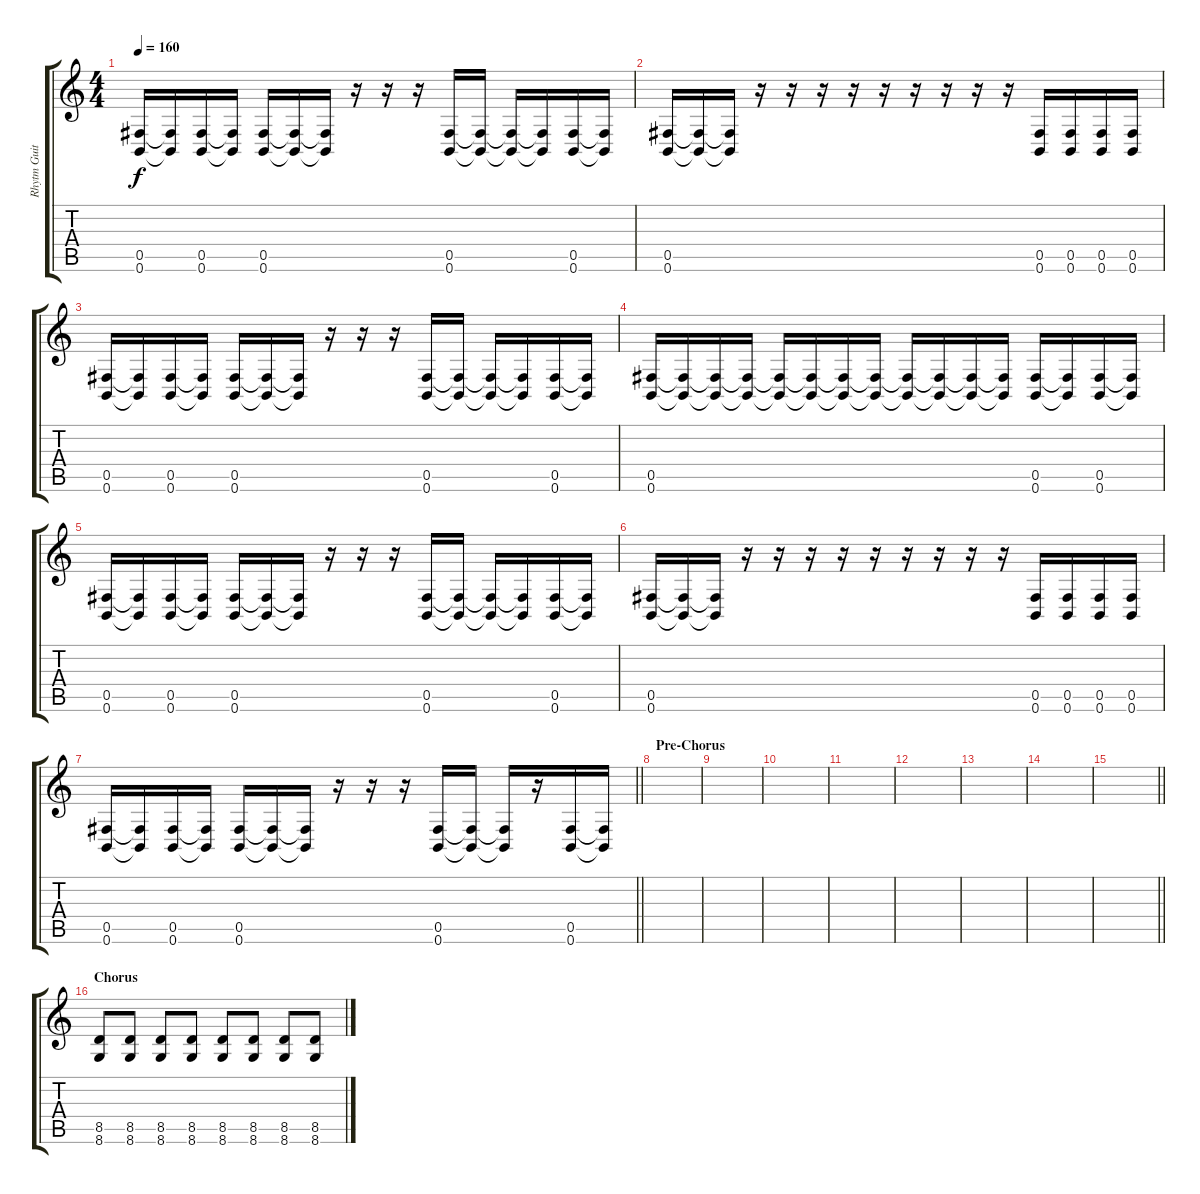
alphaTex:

\track ("Rhytm Guitar" "Rhytm Guit") {instrument distortionguitar}
\staff {score tabs}
\tuning (Db4 Ab3 E3 B2 Gb2 B1) {hide}
\ts (4 4)
\tempo 160
\clef g2
\ks c
(0.5 0.6).16{dy f} (0.5{t} 0.6{t}).16 (0.5 0.6).16 (0.5{t} 0.6{t}).16 (0.5 0.6).16 (0.5{t} 0.6{t}).16 (0.5{t} 0.6{t}).16 r.16 r.16 r.16 (0.5 0.6).16 (0.5{t} 0.6{t}).16 (0.5{t} 0.6{t}).16 (0.5{t} 0.6{t}).16 (0.5 0.6).16 (0.5{t} 0.6{t}).16 |
(0.5 0.6).16 (0.5{t} 0.6{t}).16 (0.5{t} 0.6{t}).16 r.16 r.16 r.16 r.16 r.16 r.16 r.16 r.16 r.16 (0.5 0.6).16 (0.5 0.6).16 (0.5 0.6).16 (0.5 0.6).16 |
(0.5 0.6).16 (0.5{t} 0.6{t}).16 (0.5 0.6).16 (0.5{t} 0.6{t}).16 (0.5 0.6).16 (0.5{t} 0.6{t}).16 (0.5{t} 0.6{t}).16 r.16 r.16 r.16 (0.5 0.6).16 (0.5{t} 0.6{t}).16 (0.5{t} 0.6{t}).16 (0.5{t} 0.6{t}).16 (0.5 0.6).16 (0.5{t} 0.6{t}).16 |
(0.5 0.6).16 (0.5{t} 0.6{t}).16 (0.5{t} 0.6{t}).16 (0.5{t} 0.6{t}).16 (0.5{t} 0.6{t}).16 (0.5{t} 0.6{t}).16 (0.5{t} 0.6{t}).16 (0.5{t} 0.6{t}).16 (0.5{t} 0.6{t}).16 (0.5{t} 0.6{t}).16 (0.5{t} 0.6{t}).16 (0.5{t} 0.6{t}).16 (0.5 0.6).16 (0.5{t} 0.6{t}).16 (0.5 0.6).16 (0.5{t} 0.6{t}).16 |
(0.5 0.6).16 (0.5{t} 0.6{t}).16 (0.5 0.6).16 (0.5{t} 0.6{t}).16 (0.5 0.6).16 (0.5{t} 0.6{t}).16 (0.5{t} 0.6{t}).16 r.16 r.16 r.16 (0.5 0.6).16 (0.5{t} 0.6{t}).16 (0.5{t} 0.6{t}).16 (0.5{t} 0.6{t}).16 (0.5 0.6).16 (0.5{t} 0.6{t}).16 |
(0.5 0.6).16 (0.5{t} 0.6{t}).16 (0.5{t} 0.6{t}).16 r.16 r.16 r.16 r.16 r.16 r.16 r.16 r.16 r.16 (0.5 0.6).16 (0.5 0.6).16 (0.5 0.6).16 (0.5 0.6).16 |
\barLineRight lightlight
(0.5 0.6).16 (0.5{t} 0.6{t}).16 (0.5 0.6).16 (0.5{t} 0.6{t}).16 (0.5 0.6).16 (0.5{t} 0.6{t}).16 (0.5{t} 0.6{t}).16 r.16 r.16 r.16 (0.5 0.6).16 (0.5{t} 0.6{t}).16 (0.5{t} 0.6{t}).16 r.16 (0.5 0.6).16 (0.5{t} 0.6{t}).16 |
\section ("" "Pre-Chorus")
|
|
|
|
|
|
|
\barLineRight lightlight
|
\section ("" "Chorus")
(8.5 8.6).8 (8.5 8.6).8 (8.5 8.6).8 (8.5 8.6).8 (8.5 8.6).8 (8.5 8.6).8 (8.5 8.6).8 (8.5 8.6).8
